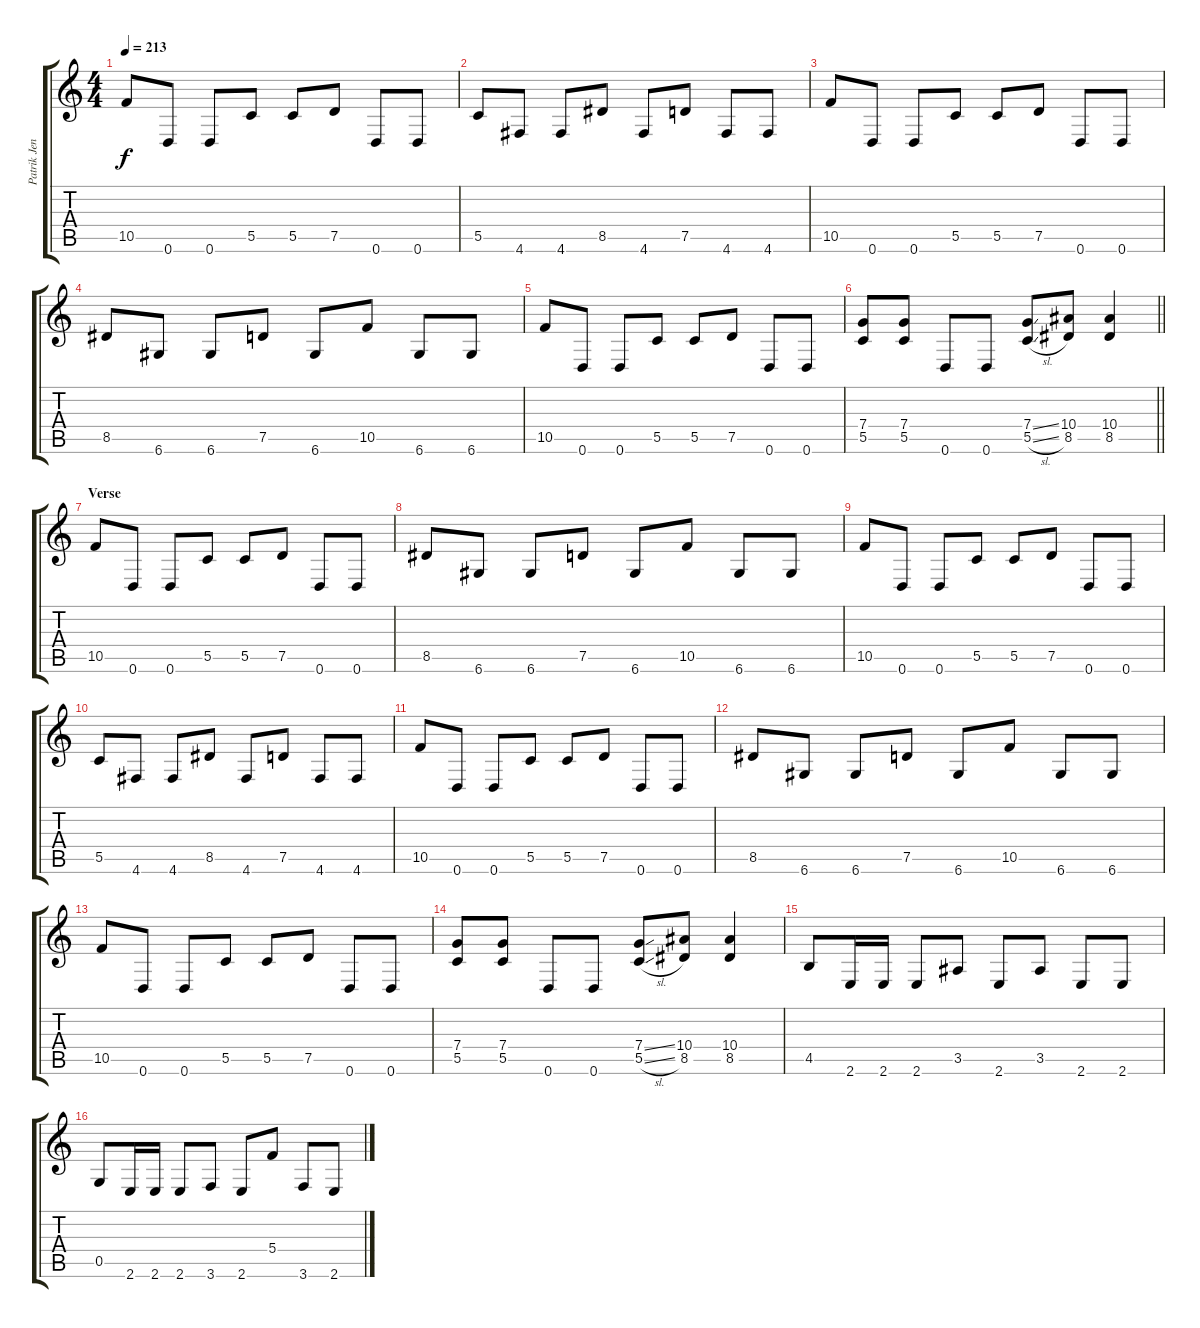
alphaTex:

\track ("Patrik Jensen" "Patrik Jen") {instrument distortionguitar}
\staff {score tabs}
\tuning (D4 A3 F3 C3 G2 D2) {hide}
\ts (4 4)
\tempo 213
\clef g2
\ks c
10.5.8{dy f} 0.6.8 0.6.8 5.5.8 5.5.8 7.5.8 0.6.8 0.6.8 |
5.5.8 4.6.8 4.6.8 8.5.8 4.6.8 7.5.8 4.6.8 4.6.8 |
10.5.8 0.6.8 0.6.8 5.5.8 5.5.8 7.5.8 0.6.8 0.6.8 |
8.5.8 6.6.8 6.6.8 7.5.8 6.6.8 10.5.8 6.6.8 6.6.8 |
10.5.8 0.6.8 0.6.8 5.5.8 5.5.8 7.5.8 0.6.8 0.6.8 |
\barLineRight lightlight
(7.4 5.5).8 (7.4 5.5).8 0.6.8 0.6.8 (7.4{ss} 5.5{sl}).8 (10.4 8.5).8 (10.4 8.5).4 |
\section ("" "Verse")
10.5.8 0.6.8 0.6.8 5.5.8 5.5.8 7.5.8 0.6.8 0.6.8 |
8.5.8 6.6.8 6.6.8 7.5.8 6.6.8 10.5.8 6.6.8 6.6.8 |
10.5.8 0.6.8 0.6.8 5.5.8 5.5.8 7.5.8 0.6.8 0.6.8 |
5.5.8 4.6.8 4.6.8 8.5.8 4.6.8 7.5.8 4.6.8 4.6.8 |
10.5.8 0.6.8 0.6.8 5.5.8 5.5.8 7.5.8 0.6.8 0.6.8 |
8.5.8 6.6.8 6.6.8 7.5.8 6.6.8 10.5.8 6.6.8 6.6.8 |
10.5.8 0.6.8 0.6.8 5.5.8 5.5.8 7.5.8 0.6.8 0.6.8 |
(7.4 5.5).8 (7.4 5.5).8 0.6.8 0.6.8 (7.4{ss} 5.5{sl}).8 (10.4 8.5).8 (10.4 8.5).4 |
4.5.8 2.6.16 2.6.16 2.6.8 3.5.8 2.6.8 3.5.8 2.6.8 2.6.8 |
0.5.8 2.6.16 2.6.16 2.6.8 3.6.8 2.6.8 5.4.8 3.6.8 2.6.8
